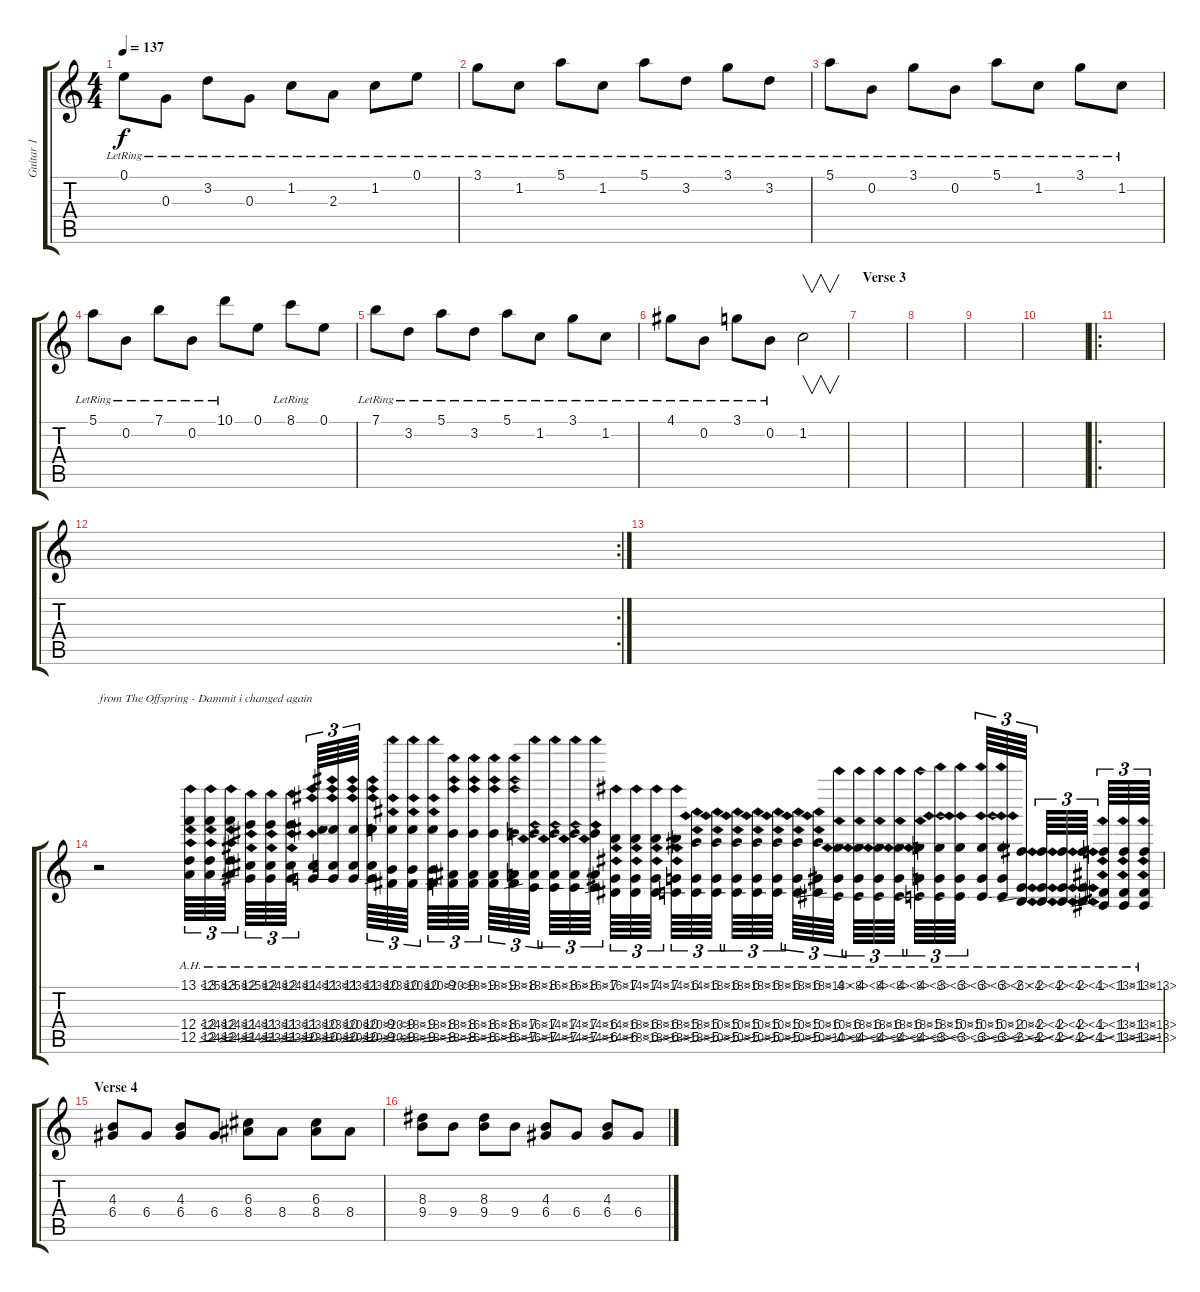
\track ("Guitar 1" "Guitar 1") {instrument distortionguitar}
\staff {score tabs}
\tuning (E4 B3 G3 D3 A2 E2) {hide}
\ts (4 4)
\tempo 137
\clef g2
\ks c
0.1{lr}.8{dy f} 0.3{lr}.8 3.2{lr}.8 0.3{lr}.8 1.2{lr}.8 2.3{lr}.8 1.2{lr}.8 0.1{lr}.8 |
3.1{lr}.8 1.2{lr}.8 5.1{lr}.8 1.2{lr}.8 5.1{lr}.8 3.2{lr}.8 3.1{lr}.8 3.2{lr}.8 |
5.1{lr}.8 0.2{lr}.8 3.1{lr}.8 0.2{lr}.8 5.1{lr}.8 1.2{lr}.8 3.1{lr}.8 1.2{lr}.8 |
5.1{lr}.8 0.2{lr}.8 7.1{lr}.8 0.2{lr}.8 10.1{lr}.8 0.1.8 8.1{lr}.8 0.1.8 |
7.1{lr}.8 3.2{lr}.8 5.1{lr}.8 3.2{lr}.8 5.1{lr}.8 1.2{lr}.8 3.1{lr}.8 1.2{lr}.8 |
4.1{lr}.8 0.2{lr}.8 3.1{lr}.8 0.2{lr}.8 1.2.2{v volume 16 instrument distortionguitar} |
\section ("" "Verse 3")
|
|
|
|
\ro
|
\rc 2
|
|
r.2{txt "from The Offspring - Dammit i changed again"} (13.1{ah 12} 12.4{ah 12} 12.5{ah 12 ss}).64{tu (3 2)} (13.1{ah 12} 12.4{ah 12} 12.5{ah 12 ss}).64{tu (3 2)} (13.1{ah 12} 12.4{ah 12} 12.5{ah 12 ss}).64{tu (3 2)} (12.1{ah 12} 11.4{ah 12} 11.5{ah 12 ss}).64{tu (3 2)} (12.1{ah 12} 11.4{ah 12} 11.5{ah 12 ss}).64{tu (3 2)} (12.1{ah 12} 11.4{ah 12} 11.5{ah 12 ss}).64{tu (3 2)} (11.1{ah 12} 11.4{ah 12} 10.5{ah 10 ss}).64{tu (3 2)} (11.1{ah 12} 10.4{ah 10} 10.5{ah 10 ss}).64{tu (3 2)} (11.1{ah 12} 10.4{ah 10} 10.5{ah 10 ss}).64{tu (3 2)} (11.1{ah 12} 10.4{ah 10} 10.5{ah 10 ss}).64{tu (3 2)} (10.1{ah 10} 9.4{ah 9} 9.5{ah 9 ss}).64{tu (3 2)} (10.1{ah 10} 9.4{ah 9} 9.5{ah 9 ss}).64{tu (3 2)} (10.1{ah 10} 9.4{ah 9} 9.5{ah 9 ss}).64{tu (3 2)} (9.1{ah 9} 8.4{ah 8} 8.5{ah 8 ss}).64{tu (3 2)} (9.1{ah 9} 8.4{ah 8} 8.5{ah 8 ss}).64{tu (3 2)} (9.1{ah 9} 8.4{ah 8} 8.5{ah 8 ss}).64{tu (3 2)} (9.1{ah 9} 8.4{ah 8} 8.5{ah 8 ss}).64{tu (3 2)} (8.1{ah 8} 7.4{ah 7} 7.5{ah 7 ss}).64{tu (3 2)} (8.1{ah 8} 7.4{ah 7} 7.5{ah 7 ss}).64{tu (3 2)} (8.1{ah 8} 7.4{ah 7} 7.5{ah 7 ss}).64{tu (3 2)} (8.1{ah 8} 7.4{ah 7} 7.5{ah 7 ss}).64{tu (3 2)} (7.1{ah 7} 6.4{ah 12} 6.5{ah 12}).64{tu (3 2)} (7.1{ah 7} 6.4{ah 12} 6.5{ah 12 ss}).64{tu (3 2)} (7.1{ah 7} 6.4{ah 12} 6.5{ah 12 ss}).64{tu (3 2)} (7.1{ah 7} 6.4{ah 12} 6.5{ah 12 ss}).64{tu (3 2)} (6.1{ah 12} 5.4{ah 5} 5.5{ah 5 ss}).64{tu (3 2)} (6.1{ah 12} 5.4{ah 5} 5.5{ah 5 ss}).64{tu (3 2)} (6.1{ah 12} 5.4{ah 5} 5.5{ah 5 ss}).64{tu (3 2)} (6.1{ah 12} 5.4{ah 5} 5.5{ah 5 ss}).64{tu (3 2)} (6.1{ah 12} 5.4{ah 5} 5.5{ah 5 ss}).64{tu (3 2)} (6.1{ah 12} 5.4{ah 5} 5.5{ah 5 ss}).64{tu (3 2)} (6.1{ah 12} 5.4{ah 5} 5.5{ah 5 ss}).64{tu (3 2)} (4.1{ah 4} 6.4{ah 12} 4.5{ah 4 ss}).64{tu (3 2)} (4.1{ah 4} 6.4{ah 12} 4.5{ah 4 ss}).64{tu (3 2)} (4.1{ah 4} 6.4{ah 12} 4.5{ah 4 ss}).64{tu (3 2)} (4.1{ah 4} 6.4{ah 12} 4.5{ah 4 ss}).64{tu (3 2)} (4.1{ah 4} 6.4{ah 12} 4.5{ah 4 ss}).64{tu (3 2)} (3.1{ah 3} 5.4{ah 5} 3.5{ah 3}).64{tu (3 2)} (3.1{ah 3} 5.4{ah 5} 3.5{ah 3 ss}).64{tu (3 2)} (3.1{ah 3} 5.4{ah 5} 3.5{ah 3 ss}).64{tu (3 2)} (3.1{ah 3} 5.4{ah 5} 3.5{ah 3 ss}).64{tu (3 2)} (2.1{ah 2} 2.4{ah 2} 2.5{ah 2 ss}).64{tu (3 2)} (2.1{ah 2} 2.4{ah 2} 2.5{ah 2 ss}).64{tu (3 2)} (2.1{ah 2} 2.4{ah 2} 2.5{ah 2 ss}).64{tu (3 2)} (2.1{ah 2} 2.4{ah 2} 2.5{ah 2 ss}).64{tu (3 2)} (1.1{ah 12} 1.4{ah 12} 1.5{ah 12 ss}).64{tu (3 2)} (1.1{ah 12} 1.4{ah 12} 1.5{ah 12 ss}).64{tu (3 2)} (1.1{ah 12} 1.4{ah 12} 1.5{ah 12}).64{tu (3 2)} |
\section ("" "Verse 4")
(4.3 6.4).8 6.4.8 (4.3 6.4).8 6.4.8 (6.3 8.4).8 8.4.8 (6.3 8.4).8 8.4.8 |
(8.3 9.4).8 9.4.8 (8.3 9.4).8 9.4.8 (4.3 6.4).8 6.4.8 (4.3 6.4).8 6.4.8
